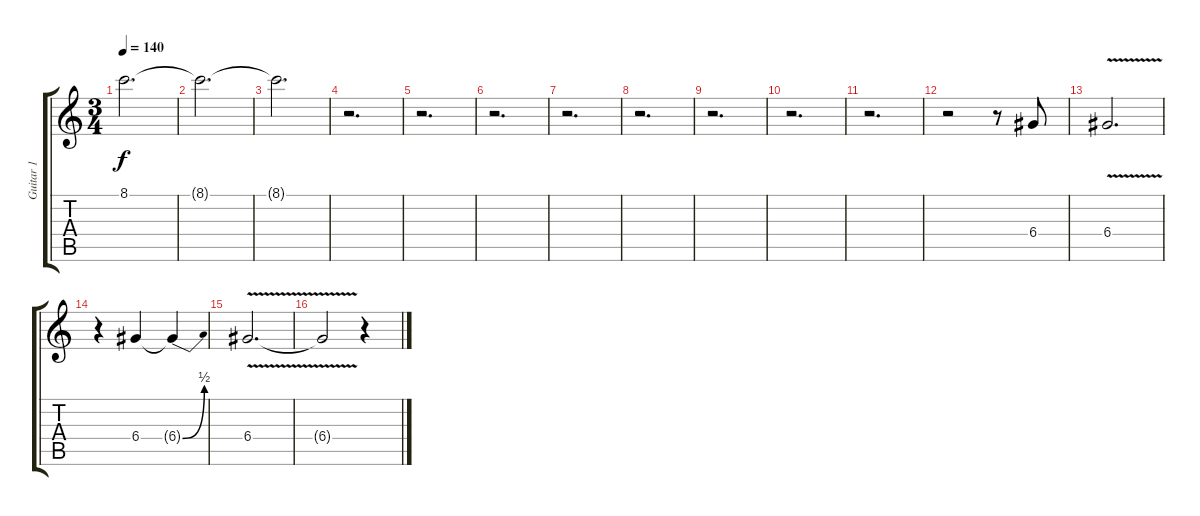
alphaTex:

\track ("Guitar 1" "Guitar 1") {instrument overdrivenguitar}
\staff {score tabs}
\tuning (E4 B3 G3 D3 A2 E2) {hide}
\ts (3 4)
\tempo 140
\clef g2
\ks c
8.1{t}.2{d dy f} |
8.1{t}.2{d} |
8.1{t}.2{d} |
r.2{d volume 15} |
r.2{d} |
r.2{d} |
r.2{d} |
r.2{d} |
r.2{d} |
r.2{d} |
r.2{d} |
r.2 r.8 6.4.8 |
6.4{v}.2{d} |
r.4 6.4.4 6.4{be (bend 0 0 60 2) t}.4 |
6.4{v}.2{d} |
6.4{t}.2 r.4
